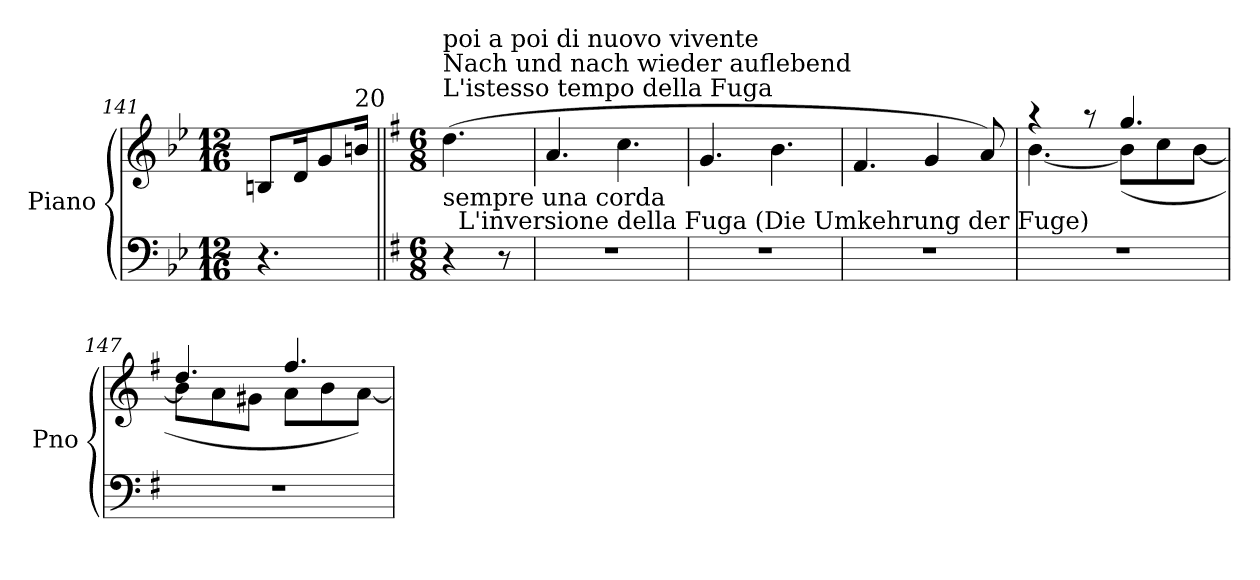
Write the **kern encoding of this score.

**kern	**kern
*part1	*part1
*staff2	*staff1
*I"Piano	*
*I'Pno	*
*clefF4	*clefG2
*k[b-e-]	*k[b-e-]
*B-:	*B-:
*M12/16	*M12/16
=141	=141
4.r	8Bn/L
.	16d/K
.	8g/
!	!LO:TX:a:t=20
.	16bn/Jk
!!LO:LB:g=z
=142||	=142||
*k[f#]	*k[f#]
*G:	*G:
*M6/8	*M6/8
!	!LO:TX:a:t=L'istesso tempo della Fuga
!	!LO:TX:a:t=Nach und nach wieder auflebend
!	!LO:TX:a:t=poi a poi di nuovo vivente
!	!LO:TX:b:t=sempre una corda\n  L'inversione della Fuga (Die Umkehrung der Fuge)
4r	(4.dd\
8r	.
=143	=143
2.r	4.a/
.	4.cc\
=144	=144
2.r	4.g/
.	4.b\
=145	=145
2.r	4.f#/
.	4g/
.	8a/)
=146	=146
*	*^
2.r	4raa	[4.b\
.	8raa	.
.	4.gg/	(8b\L]
.	.	8cc\
.	.	[8b\J
=147	=147	=147
2.r	4.dd/	8b\L]
.	.	8a\
.	.	8g#X\J
.	4.ff#/	8a\L
.	.	8b\
.	.	[8a\J)
*	*v	*v
=	=
*-	*-
